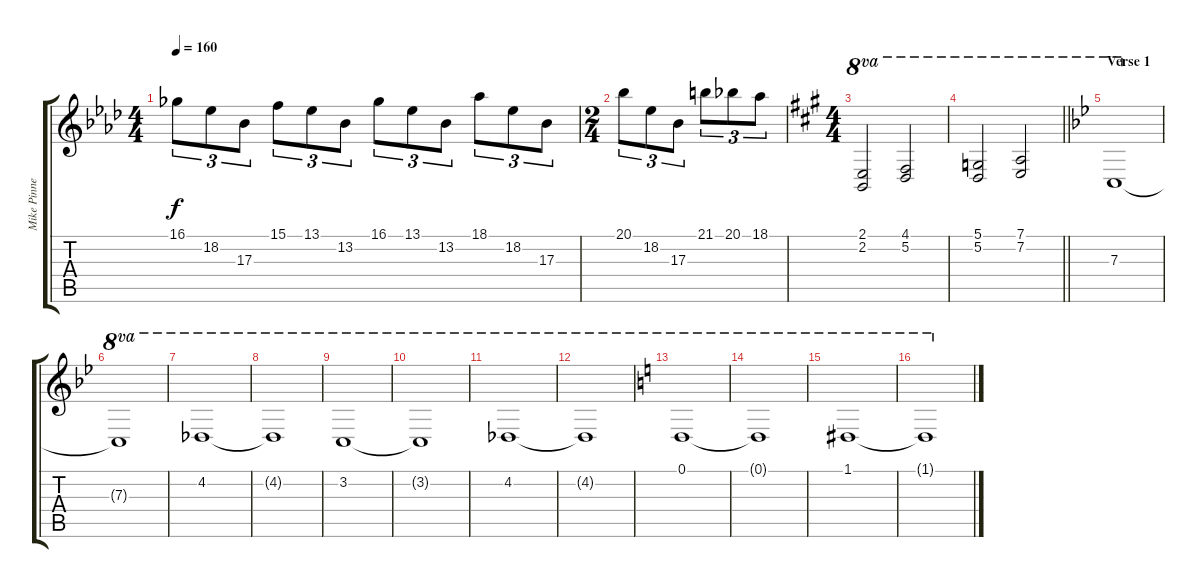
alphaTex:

\track ("Mike Pinnella (strings)" "Mike Pinne") {instrument stringensemble1}
\staff {score tabs}
\tuning (D4 A3 F3 C3 G2 D2) {hide}
\ts (4 4)
\tempo 160
\clef g2
\ks fminor
16.1.8{tu (3 2) dy f} 18.2.8{tu (3 2)} 17.3.8{tu (3 2)} 15.1.8{tu (3 2)} 13.1.8{tu (3 2)} 13.2.8{tu (3 2)} 16.1.8{tu (3 2)} 13.1.8{tu (3 2)} 13.2.8{tu (3 2)} 18.1.8{tu (3 2)} 18.2.8{tu (3 2)} 17.3.8{tu (3 2)} |
\ts (2 4)
20.1.8{tu (3 2)} 18.2.8{tu (3 2)} 17.3.8{tu (3 2)} 21.1.8{tu (3 2)} 20.1.8{tu (3 2)} 18.1.8{tu (3 2)} |
\ts (4 4)
\ks f#minor
(2.1 2.2).2{ot 8va} (4.1 5.2).2{ot 8va} |
\barLineRight lightlight
(5.1 5.2).2{ot 8va} (7.1 7.2).2{ot 8va} |
\section ("" "Verse 1")
\ks gminor
7.3.1{ot 8va} |
7.3{t}.1{ot 8va} |
4.2.1{ot 8va} |
4.2{t}.1{ot 8va} |
3.2.1{ot 8va} |
3.2{t}.1{ot 8va} |
4.2.1{ot 8va} |
4.2{t}.1{ot 8va} |
\ks aminor
0.1.1{ot 8va} |
0.1{t}.1{ot 8va} |
1.1.1{ot 8va} |
1.1{t}.1{ot 8va}
